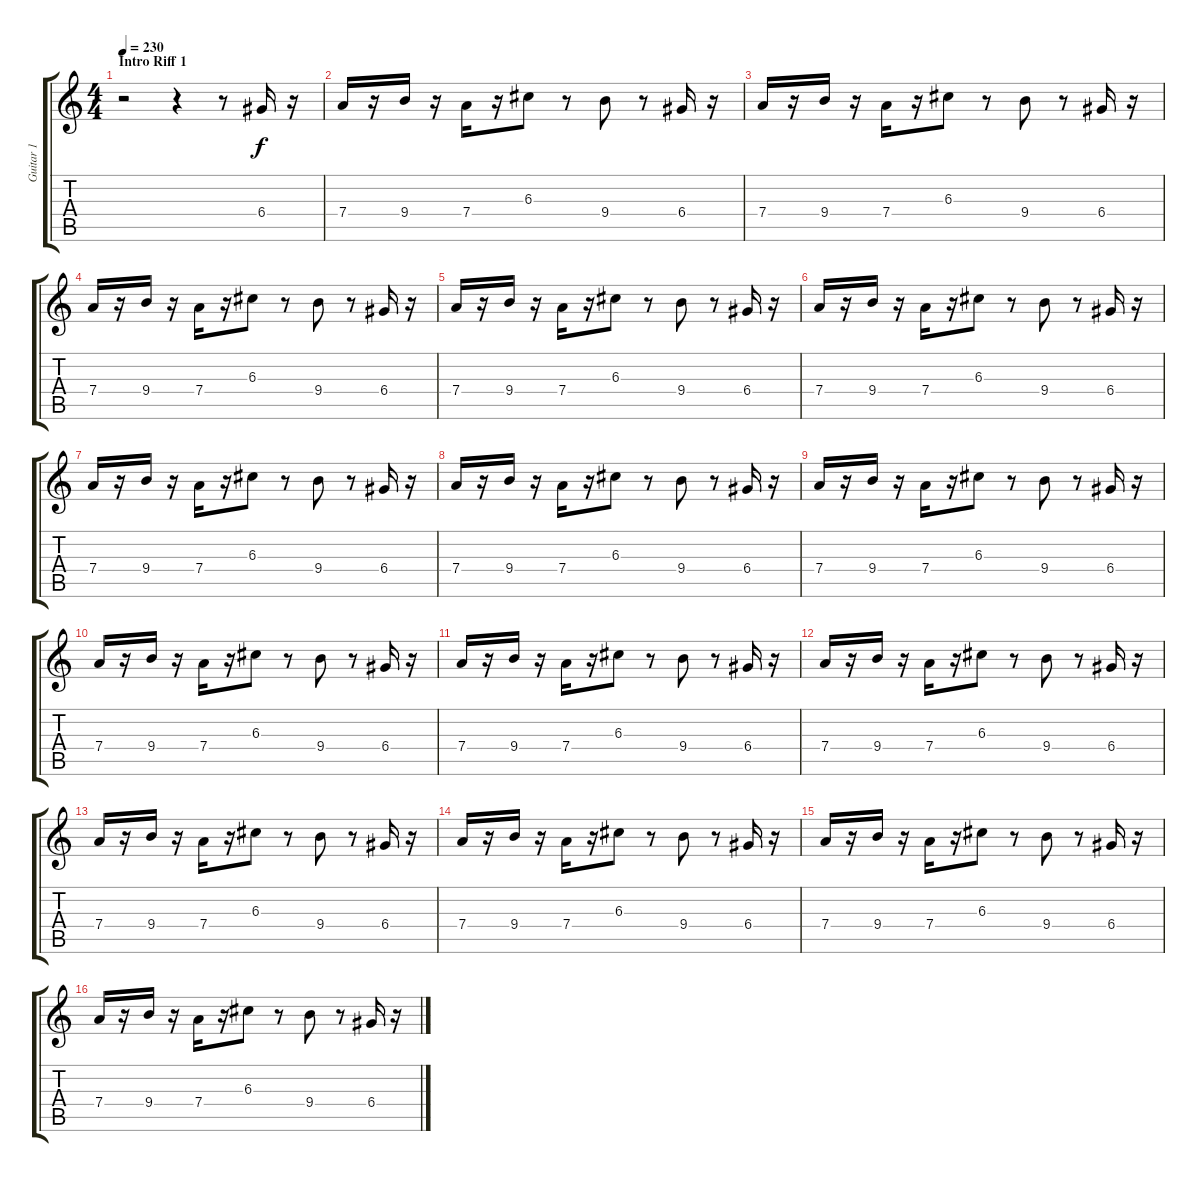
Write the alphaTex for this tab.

\track ("Guitar 1" "Guitar 1") {instrument distortionguitar}
\staff {score tabs}
\tuning (E4 B3 G3 D3 A2 E2) {hide}
\ts (4 4)
\section ("" "Intro Riff 1")
\tempo 230
\tempo 160
\tempo 230
\clef g2
\ks c
r.2{dy f instrument distortionguitar} r.4 r.8 6.4.16 r.16 |
7.4.16 r.16 9.4.16 r.16 7.4.16 r.16 6.3.8 r.8 9.4.8 r.8 6.4.16 r.16 |
7.4.16 r.16 9.4.16 r.16 7.4.16 r.16 6.3.8 r.8 9.4.8 r.8 6.4.16 r.16 |
7.4.16 r.16 9.4.16 r.16 7.4.16 r.16 6.3.8 r.8 9.4.8 r.8 6.4.16 r.16 |
7.4.16 r.16 9.4.16 r.16 7.4.16 r.16 6.3.8 r.8 9.4.8 r.8 6.4.16 r.16 |
7.4.16 r.16 9.4.16 r.16 7.4.16 r.16 6.3.8 r.8 9.4.8 r.8 6.4.16 r.16 |
7.4.16 r.16 9.4.16 r.16 7.4.16 r.16 6.3.8 r.8 9.4.8 r.8 6.4.16 r.16 |
7.4.16 r.16 9.4.16 r.16 7.4.16 r.16 6.3.8 r.8 9.4.8 r.8 6.4.16 r.16 |
7.4.16 r.16 9.4.16 r.16 7.4.16 r.16 6.3.8 r.8 9.4.8 r.8 6.4.16 r.16 |
7.4.16 r.16 9.4.16 r.16 7.4.16 r.16 6.3.8 r.8 9.4.8 r.8 6.4.16 r.16 |
7.4.16 r.16 9.4.16 r.16 7.4.16 r.16 6.3.8 r.8 9.4.8 r.8 6.4.16 r.16 |
7.4.16 r.16 9.4.16 r.16 7.4.16 r.16 6.3.8 r.8 9.4.8 r.8 6.4.16 r.16 |
7.4.16 r.16 9.4.16 r.16 7.4.16 r.16 6.3.8 r.8 9.4.8 r.8 6.4.16 r.16 |
7.4.16 r.16 9.4.16 r.16 7.4.16 r.16 6.3.8 r.8 9.4.8 r.8 6.4.16 r.16 |
7.4.16 r.16 9.4.16 r.16 7.4.16 r.16 6.3.8 r.8 9.4.8 r.8 6.4.16 r.16 |
7.4.16 r.16 9.4.16 r.16 7.4.16 r.16 6.3.8 r.8 9.4.8 r.8 6.4.16 r.16
